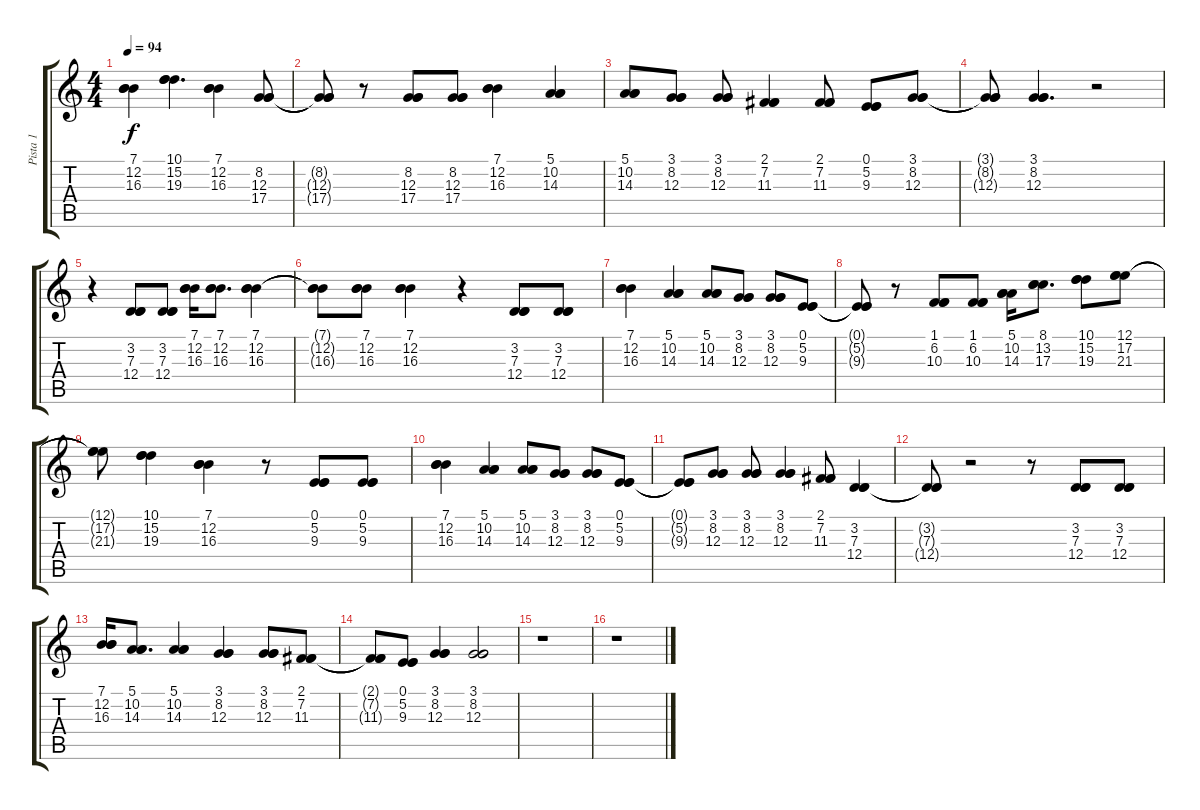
\track ("Pista 1" "Pista 1") {instrument sopranosax}
\staff {score tabs}
\tuning (E4 B3 G3 D3 A2 E2) {hide}
\ts (4 4)
\tempo 94
\clef g2
\ks c
(7.1 12.2 16.3).4{dy f} (10.1 15.2 19.3).4{d} (7.1 12.2 16.3).4 (8.2 12.3 17.4).8 |
(8.2{t} 12.3{t} 17.4{t}).8 r.8 (8.2 12.3 17.4).8 (8.2 12.3 17.4).8 (7.1 12.2 16.3).4 (5.1 10.2 14.3).4 |
(5.1 10.2 14.3).8 (3.1 8.2 12.3).8 (3.1 8.2 12.3).8 (2.1 7.2 11.3).4 (2.1 7.2 11.3).8 (0.1 5.2 9.3).8 (3.1 8.2 12.3).8 |
(3.1{t} 8.2{t} 12.3{t}).8 (3.1 8.2 12.3).4{d} r.2 |
r.4 (3.2 7.3 12.4).8 (3.2 7.3 12.4).8 (7.1 12.2 16.3).16 (7.1 12.2 16.3).8{d} (7.1 12.2 16.3).4 |
(7.1{t} 12.2{t} 16.3{t}).8 (7.1 12.2 16.3).8 (7.1 12.2 16.3).4 r.4 (3.2 7.3 12.4).8 (3.2 7.3 12.4).8 |
(7.1 12.2 16.3).4 (5.1 10.2 14.3).4 (5.1 10.2 14.3).8 (3.1 8.2 12.3).8 (3.1 8.2 12.3).8 (0.1 5.2 9.3).8 |
(0.1{t} 5.2{t} 9.3{t}).8 r.8 (1.1 6.2 10.3).8 (1.1 6.2 10.3).8 (5.1 10.2 14.3).16 (8.1 13.2 17.3).8{d} (10.1 15.2 19.3).8 (12.1 17.2 21.3).8 |
(12.1{t} 17.2{t} 21.3{t}).8 (10.1 15.2 19.3).4 (7.1 12.2 16.3).4 r.8 (0.1 5.2 9.3).8 (0.1 5.2 9.3).8 |
(7.1 12.2 16.3).4 (5.1 10.2 14.3).4 (5.1 10.2 14.3).8 (3.1 8.2 12.3).8 (3.1 8.2 12.3).8 (0.1 5.2 9.3).8 |
(0.1{t} 5.2{t} 9.3{t}).8 (3.1 8.2 12.3).8 (3.1 8.2 12.3).8 (3.1 8.2 12.3).4 (2.1 7.2 11.3).8 (3.2 7.3 12.4).4 |
(3.2{t} 7.3{t} 12.4{t}).8 r.2 r.8 (3.2 7.3 12.4).8 (3.2 7.3 12.4).8 |
(7.1 12.2 16.3).16 (5.1 10.2 14.3).8{d} (5.1 10.2 14.3).4 (3.1 8.2 12.3).4 (3.1 8.2 12.3).8 (2.1 7.2 11.3).8 |
(2.1{t} 7.2{t} 11.3{t}).8 (0.1 5.2 9.3).8 (3.1 8.2 12.3).4 (3.1 8.2 12.3).2 |
r.1 |
r.1
